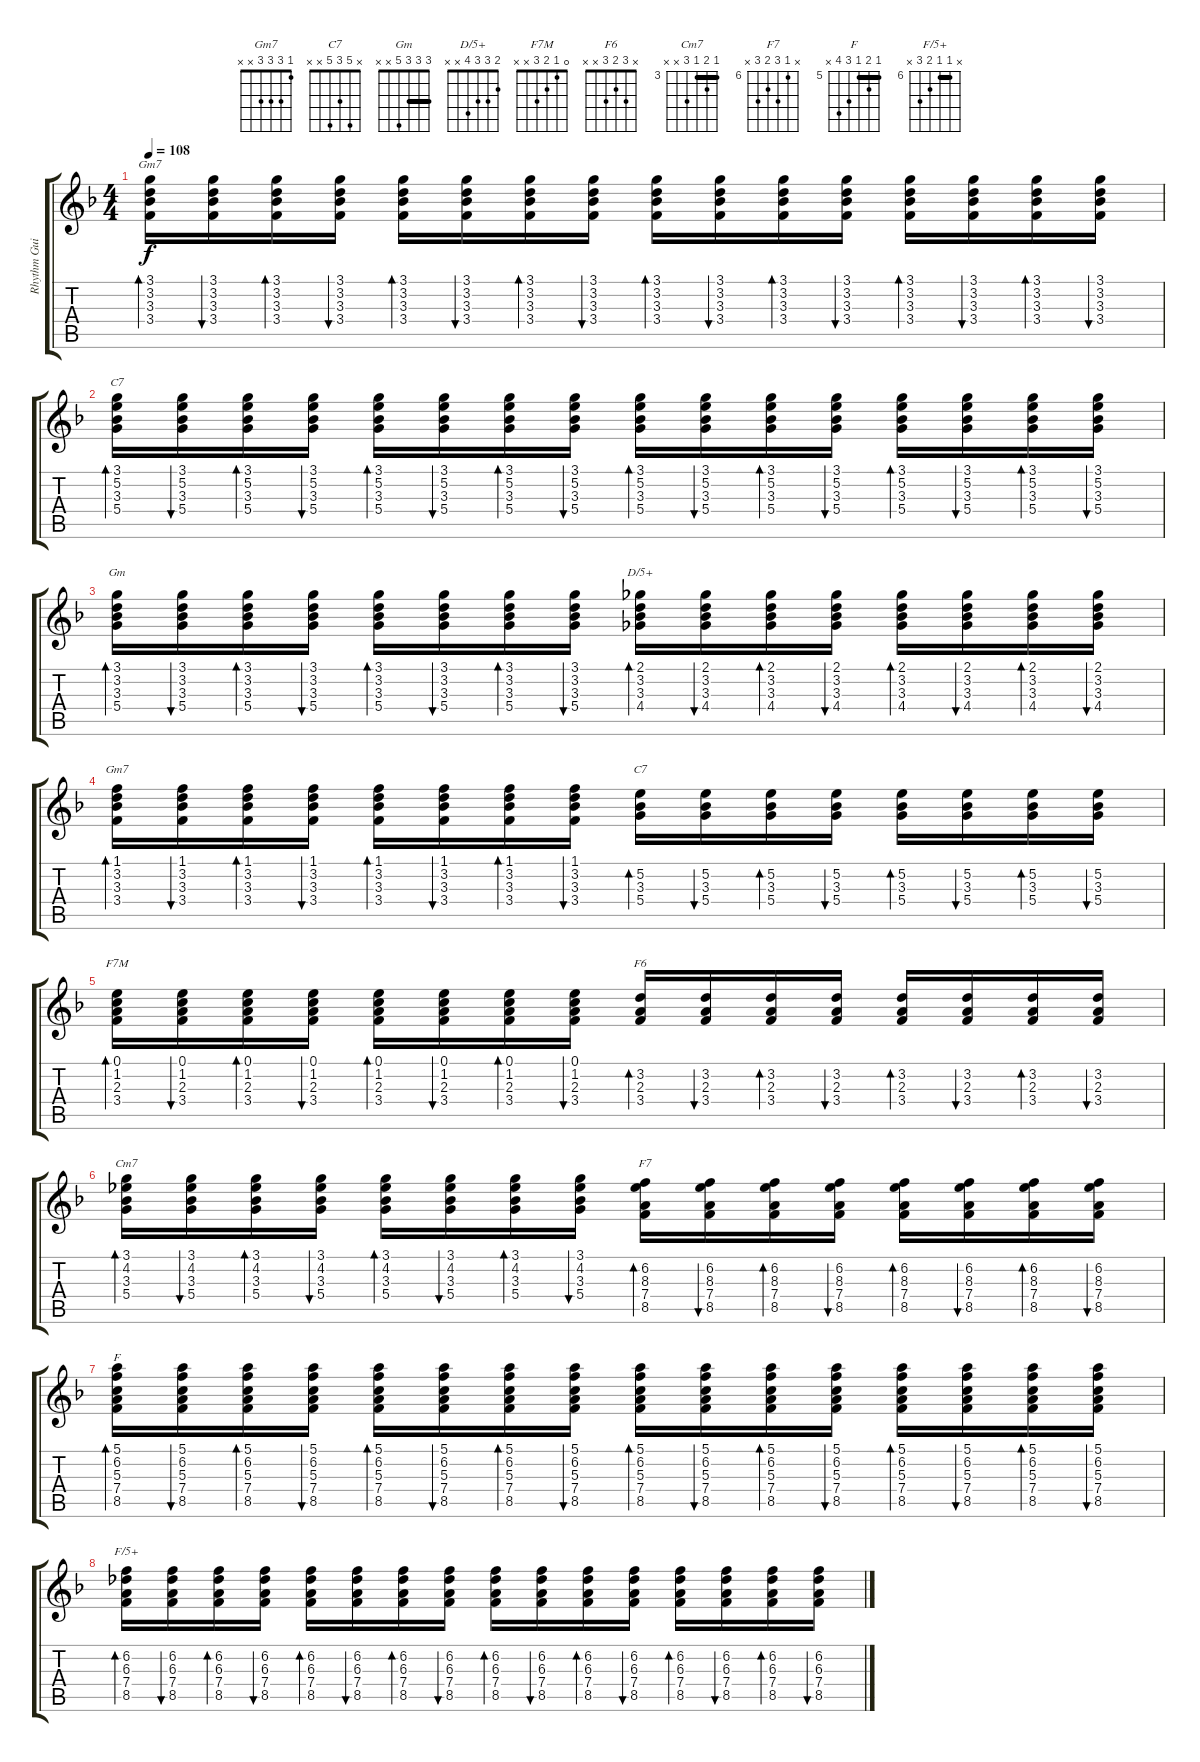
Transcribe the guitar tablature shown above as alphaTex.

\track ("Rhythm Guitar " "Rhythm Gui") {instrument electricguitarjazz bank 255}
\staff {score tabs}
\tuning (E4 B3 G3 D3 A2 E2) {hide}
\chord ("Gm7" 3 3 3 3 x x) {barre 3}
\chord ("C7" 3 5 3 5 x x) {barre 3}
\chord ("Gm" 3 3 3 5 x x) {barre 3}
\chord ("D/5+" 2 3 3 4 x x)
\chord ("Gm7" 1 3 3 3 x x)
\chord ("C7" x 5 3 5 x x)
\chord ("F7M" 0 1 2 3 x x)
\chord ("F6" x 3 2 3 x x)
\chord ("Cm7" 3 4 3 5 x x) {firstfret 3 barre 3}
\chord ("F7" x 6 8 7 8 x) {firstfret 6}
\chord ("F" 5 6 5 7 8 x) {firstfret 5 barre 5}
\chord ("F/5+" x 6 6 7 8 x) {firstfret 6 barre 6}
\ts (4 4)
\tempo 108
\clef g2
\ks f
(3.1 3.2 3.3 3.4).16{bd 30 ch "Gm7" dy f} (3.1 3.2 3.3 3.4).16{bu 30} (3.1 3.2 3.3 3.4).16{bd 30} (3.1 3.2 3.3 3.4).16{bu 30} (3.1 3.2 3.3 3.4).16{bd 30} (3.1 3.2 3.3 3.4).16{bu 30} (3.1 3.2 3.3 3.4).16{bd 30} (3.1 3.2 3.3 3.4).16{bu 30} (3.1 3.2 3.3 3.4).16{bd 30} (3.1 3.2 3.3 3.4).16{bu 30} (3.1 3.2 3.3 3.4).16{bd 30} (3.1 3.2 3.3 3.4).16{bu 30} (3.1 3.2 3.3 3.4).16{bd 30} (3.1 3.2 3.3 3.4).16{bu 30} (3.1 3.2 3.3 3.4).16{bd 30} (3.1 3.2 3.3 3.4).16{bu 30} |
(3.1 5.2 3.3 5.4).16{bd 30 ch "C7"} (3.1 5.2 3.3 5.4).16{bu 30} (3.1 5.2 3.3 5.4).16{bd 30} (3.1 5.2 3.3 5.4).16{bu 30} (3.1 5.2 3.3 5.4).16{bd 30} (3.1 5.2 3.3 5.4).16{bu 30} (3.1 5.2 3.3 5.4).16{bd 30} (3.1 5.2 3.3 5.4).16{bu 30} (3.1 5.2 3.3 5.4).16{bd 30} (3.1 5.2 3.3 5.4).16{bu 30} (3.1 5.2 3.3 5.4).16{bd 30} (3.1 5.2 3.3 5.4).16{bu 30} (3.1 5.2 3.3 5.4).16{bd 30} (3.1 5.2 3.3 5.4).16{bu 30} (3.1 5.2 3.3 5.4).16{bd 30} (3.1 5.2 3.3 5.4).16{bu 30} |
(3.1 3.2 3.3 5.4).16{bd 30 ch "Gm"} (3.1 3.2 3.3 5.4).16{bu 30} (3.1 3.2 3.3 5.4).16{bd 30} (3.1 3.2 3.3 5.4).16{bu 30} (3.1 3.2 3.3 5.4).16{bd 30} (3.1 3.2 3.3 5.4).16{bu 30} (3.1 3.2 3.3 5.4).16{bd 30} (3.1 3.2 3.3 5.4).16{bu 30} (2.1 3.2 3.3 4.4).16{bd 30 ch "D/5+"} (2.1 3.2 3.3 4.4).16{bu 30} (2.1 3.2 3.3 4.4).16{bd 30} (2.1 3.2 3.3 4.4).16{bu 30} (2.1 3.2 3.3 4.4).16{bd 30} (2.1 3.2 3.3 4.4).16{bu 30} (2.1 3.2 3.3 4.4).16{bd 30} (2.1 3.2 3.3 4.4).16{bu 30} |
(1.1 3.2 3.3 3.4).16{bd 30 ch "Gm7"} (1.1 3.2 3.3 3.4).16{bu 30} (1.1 3.2 3.3 3.4).16{bd 30} (1.1 3.2 3.3 3.4).16{bu 30} (1.1 3.2 3.3 3.4).16{bd 30} (1.1 3.2 3.3 3.4).16{bu 30} (1.1 3.2 3.3 3.4).16{bd 30} (1.1 3.2 3.3 3.4).16{bu 30} (5.2 3.3 5.4).16{bd 30 ch "C7"} (5.2 3.3 5.4).16{bu 30} (5.2 3.3 5.4).16{bd 30} (5.2 3.3 5.4).16{bu 30} (5.2 3.3 5.4).16{bd 30} (5.2 3.3 5.4).16{bu 30} (5.2 3.3 5.4).16{bd 30} (5.2 3.3 5.4).16{bu 30} |
(0.1 1.2 2.3 3.4).16{bd 30 ch "F7M"} (0.1 1.2 2.3 3.4).16{bu 30} (0.1 1.2 2.3 3.4).16{bd 30} (0.1 1.2 2.3 3.4).16{bu 30} (0.1 1.2 2.3 3.4).16{bd 30} (0.1 1.2 2.3 3.4).16{bu 30} (0.1 1.2 2.3 3.4).16{bd 30} (0.1 1.2 2.3 3.4).16{bu 30} (3.2 2.3 3.4).16{bd 30 ch "F6"} (3.2 2.3 3.4).16{bu 30} (3.2 2.3 3.4).16{bd 30} (3.2 2.3 3.4).16{bu 30} (3.2 2.3 3.4).16{bd 30} (3.2 2.3 3.4).16{bu 30} (3.2 2.3 3.4).16{bd 30} (3.2 2.3 3.4).16{bu 30} |
(3.1 4.2 3.3 5.4).16{bd 30 ch "Cm7"} (3.1 4.2 3.3 5.4).16{bu 30} (3.1 4.2 3.3 5.4).16{bd 30} (3.1 4.2 3.3 5.4).16{bu 30} (3.1 4.2 3.3 5.4).16{bd 30} (3.1 4.2 3.3 5.4).16{bu 30} (3.1 4.2 3.3 5.4).16{bd 30} (3.1 4.2 3.3 5.4).16{bu 30} (6.2 8.3 7.4 8.5).16{bd 30 ch "F7"} (6.2 8.3 7.4 8.5).16{bu 30} (6.2 8.3 7.4 8.5).16{bd 30} (6.2 8.3 7.4 8.5).16{bu 30} (6.2 8.3 7.4 8.5).16{bd 30} (6.2 8.3 7.4 8.5).16{bu 30} (6.2 8.3 7.4 8.5).16{bd 30} (6.2 8.3 7.4 8.5).16{bu 30} |
(5.1 6.2 5.3 7.4 8.5).16{bd 30 ch "F"} (5.1 6.2 5.3 7.4 8.5).16{bu 30} (5.1 6.2 5.3 7.4 8.5).16{bd 30} (5.1 6.2 5.3 7.4 8.5).16{bu 30} (5.1 6.2 5.3 7.4 8.5).16{bd 30} (5.1 6.2 5.3 7.4 8.5).16{bu 30} (5.1 6.2 5.3 7.4 8.5).16{bd 30} (5.1 6.2 5.3 7.4 8.5).16{bu 30} (5.1 6.2 5.3 7.4 8.5).16{bd 30} (5.1 6.2 5.3 7.4 8.5).16{bu 30} (5.1 6.2 5.3 7.4 8.5).16{bd 30} (5.1 6.2 5.3 7.4 8.5).16{bu 30} (5.1 6.2 5.3 7.4 8.5).16{bd 30} (5.1 6.2 5.3 7.4 8.5).16{bu 30} (5.1 6.2 5.3 7.4 8.5).16{bd 30} (5.1 6.2 5.3 7.4 8.5).16{bu 30} |
(6.2 6.3 7.4 8.5).16{bd 30 ch "F/5+"} (6.2 6.3 7.4 8.5).16{bu 30} (6.2 6.3 7.4 8.5).16{bd 30} (6.2 6.3 7.4 8.5).16{bu 30} (6.2 6.3 7.4 8.5).16{bd 30} (6.2 6.3 7.4 8.5).16{bu 30} (6.2 6.3 7.4 8.5).16{bd 30} (6.2 6.3 7.4 8.5).16{bu 30} (6.2 6.3 7.4 8.5).16{bd 30} (6.2 6.3 7.4 8.5).16{bu 30} (6.2 6.3 7.4 8.5).16{bd 30} (6.2 6.3 7.4 8.5).16{bu 30} (6.2 6.3 7.4 8.5).16{bd 30} (6.2 6.3 7.4 8.5).16{bu 30} (6.2 6.3 7.4 8.5).16{bd 30} (6.2 6.3 7.4 8.5).16{bu 30}
